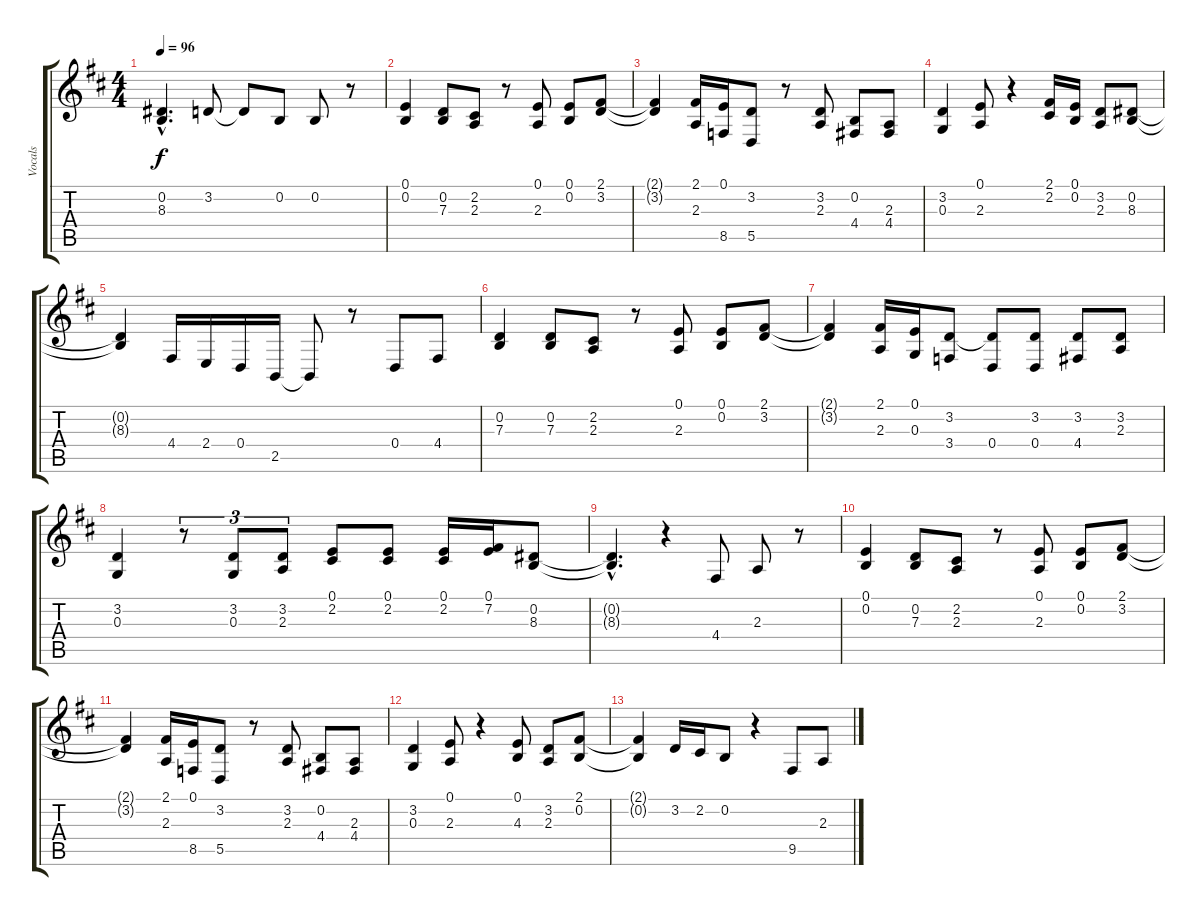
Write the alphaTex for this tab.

\track ("Vocals" "Vocals") {instrument baritonesax}
\staff {score tabs}
\tuning (E4 B3 G3 D3 A2 E2) {hide}
\ts (4 4)
\tempo 96
\clef g2
\ks d
(0.2{hac t} 8.3{hac t}).4{d dy f} 3.2.8 3.2{t}.8 0.2.8 0.2.8 r.8 |
(0.1 0.2).4 (0.2 7.3).8 (2.2 2.3).8 r.8 (0.1 2.3).8 (0.1 0.2).8 (2.1 3.2).8 |
(2.1{t} 3.2{t}).4 (2.1 2.3).16 (0.1 8.5).16 (3.2 5.5).8 r.8 (3.2 2.3).8 (0.2 4.4).8 (2.3 4.4).8 |
(3.2 0.3).4 (0.1 2.3).8 r.4 (2.1 2.2).16 (0.1 0.2).16 (3.2 2.3).8 (0.2 8.3).8 |
(0.2{t} 8.3{t}).4 4.4.16 2.4.16 0.4.16 2.5.16 2.5{t}.8 r.8 0.4.8 4.4.8 |
(0.2 7.3).4 (0.2 7.3).8 (2.2 2.3).8 r.8 (0.1 2.3).8 (0.1 0.2).8 (2.1 3.2).8 |
(2.1{t} 3.2{t}).4 (2.1 2.3).16 (0.1 0.3).16 (3.2 3.4).8 (3.2{t} 0.4).8 (3.2 0.4).8 (3.2 4.4).8 (3.2 2.3).8 |
(3.2 0.3).4 r.8{tu (3 2)} (3.2 0.3).8{tu (3 2)} (3.2 2.3).8{tu (3 2)} (0.1 2.2).8 (0.1 2.2).8 (0.1 2.2).16 (0.1 7.2).16 (0.2 8.3).8 |
(0.2{hac t} 8.3{hac t}).4{d} r.4 4.4.8 2.3.8 r.8 |
(0.1 0.2).4 (0.2 7.3).8 (2.2 2.3).8 r.8 (0.1 2.3).8 (0.1 0.2).8 (2.1 3.2).8 |
(2.1{t} 3.2{t}).4 (2.1 2.3).16 (0.1 8.5).16 (3.2 5.5).8 r.8 (3.2 2.3).8 (0.2 4.4).8 (2.3 4.4).8 |
(3.2 0.3).4 (0.1 2.3).8 r.4 (0.1 4.3).8 (3.2 2.3).8 (2.1 0.2).8 |
(2.1{t} 0.2{t}).4 3.2.16 2.2.16 0.2.8 r.4 9.5.8 2.3.8
